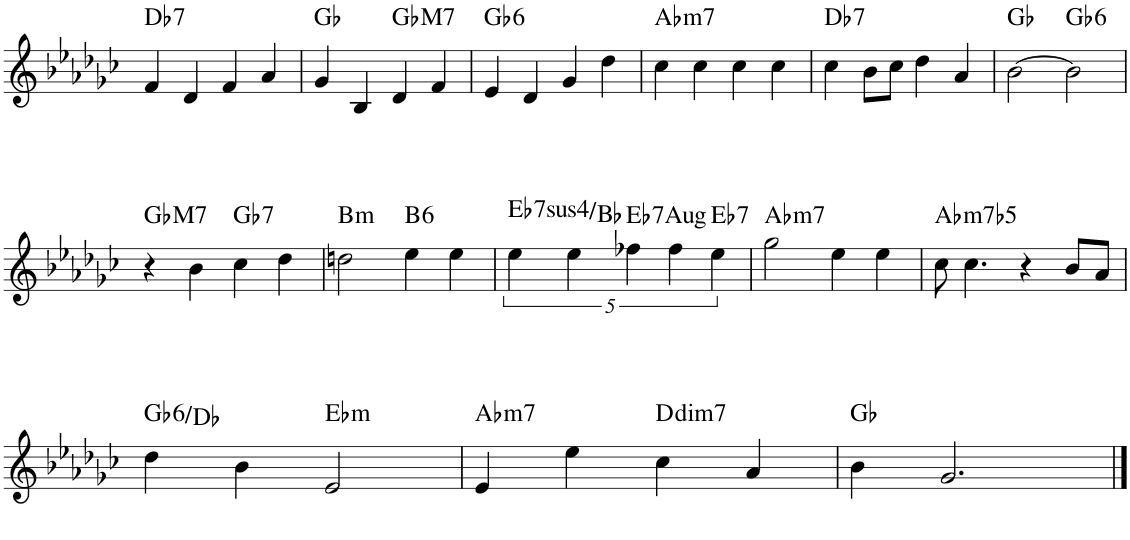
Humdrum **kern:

**kern	**harte
*part1	*part1
*staff1	*
*I"Piano	*
*I'Pno.	*
!!LO:PB:g=z
*clefG2	*
*k[b-e-a-d-g-c-]	*
*M4/4	*
=40	=40
!	!LO:H:kt=7
4f/	Db:7
4d-/	.
4f/	.
4a-/	.
=41	=41
4g-/	Gb:maj
4B-/	.
!	!LO:H:kt=M7
4d-/	Gb:maj7
4f/	.
=42	=42
!	!LO:H:kt=6
4e-/	Gb:maj6
4d-/	.
4g-/	.
4dd-\	.
=43	=43
!	!LO:H:kt=m7
4cc-\	Ab:min7
4cc-\	.
4cc-\	.
4cc-\	.
=44	=44
!	!LO:H:kt=7
4cc-\	Db:7
8b-\L	.
8cc-\J	.
4dd-\	.
4a-/	.
=45	=45
[2b-\	Gb:maj
!	!LO:H:kt=6
2b-\]	Gb:maj6
!!LO:LB:g=z
=46	=46
!	!LO:H:kt=M7
4r	Gb:maj7
4b-\	.
!	!LO:H:kt=7
4cc-\	Gb:7
4dd-\	.
=47	=47
!	!LO:H:kt=m
2ddn\	B:min
!	!LO:H:kt=6
4ee-\	B:maj6
4ee-\	.
=48	=48
!	!LO:H:kt=74
5ee-\	Eb:sus4(7)/5
5ee-\	.
!	!LO:H:kt=7Aug
5ff-X\	Eb:aug(b7)
5ff-\	.
!	!LO:H:kt=7
5ee-\	Eb:7
=49	=49
!	!LO:H:kt=m7
2gg-\	Ab:min7
4ee-\	.
4ee-\	.
=50	=50
!	!LO:H:kt=m7b5
8cc-\	Ab:hdim7
4.cc-\	.
4r	.
8b-/L	.
8a-/J	.
!!LO:LB:g=z
=51	=51
!	!LO:H:kt=6
4dd-\	Gb:maj6/5
4b-\	.
!	!LO:H:kt=m
2e-/	Eb:min
=52	=52
!	!LO:H:kt=m7
4e-/	Ab:min7
4ee-\	.
!	!LO:H:kt=dim7
4cc-\	D:dim7
4a-/	.
=53	=53
4b-\	Gb:maj
2.g-/	.
==	==
*-	*-
